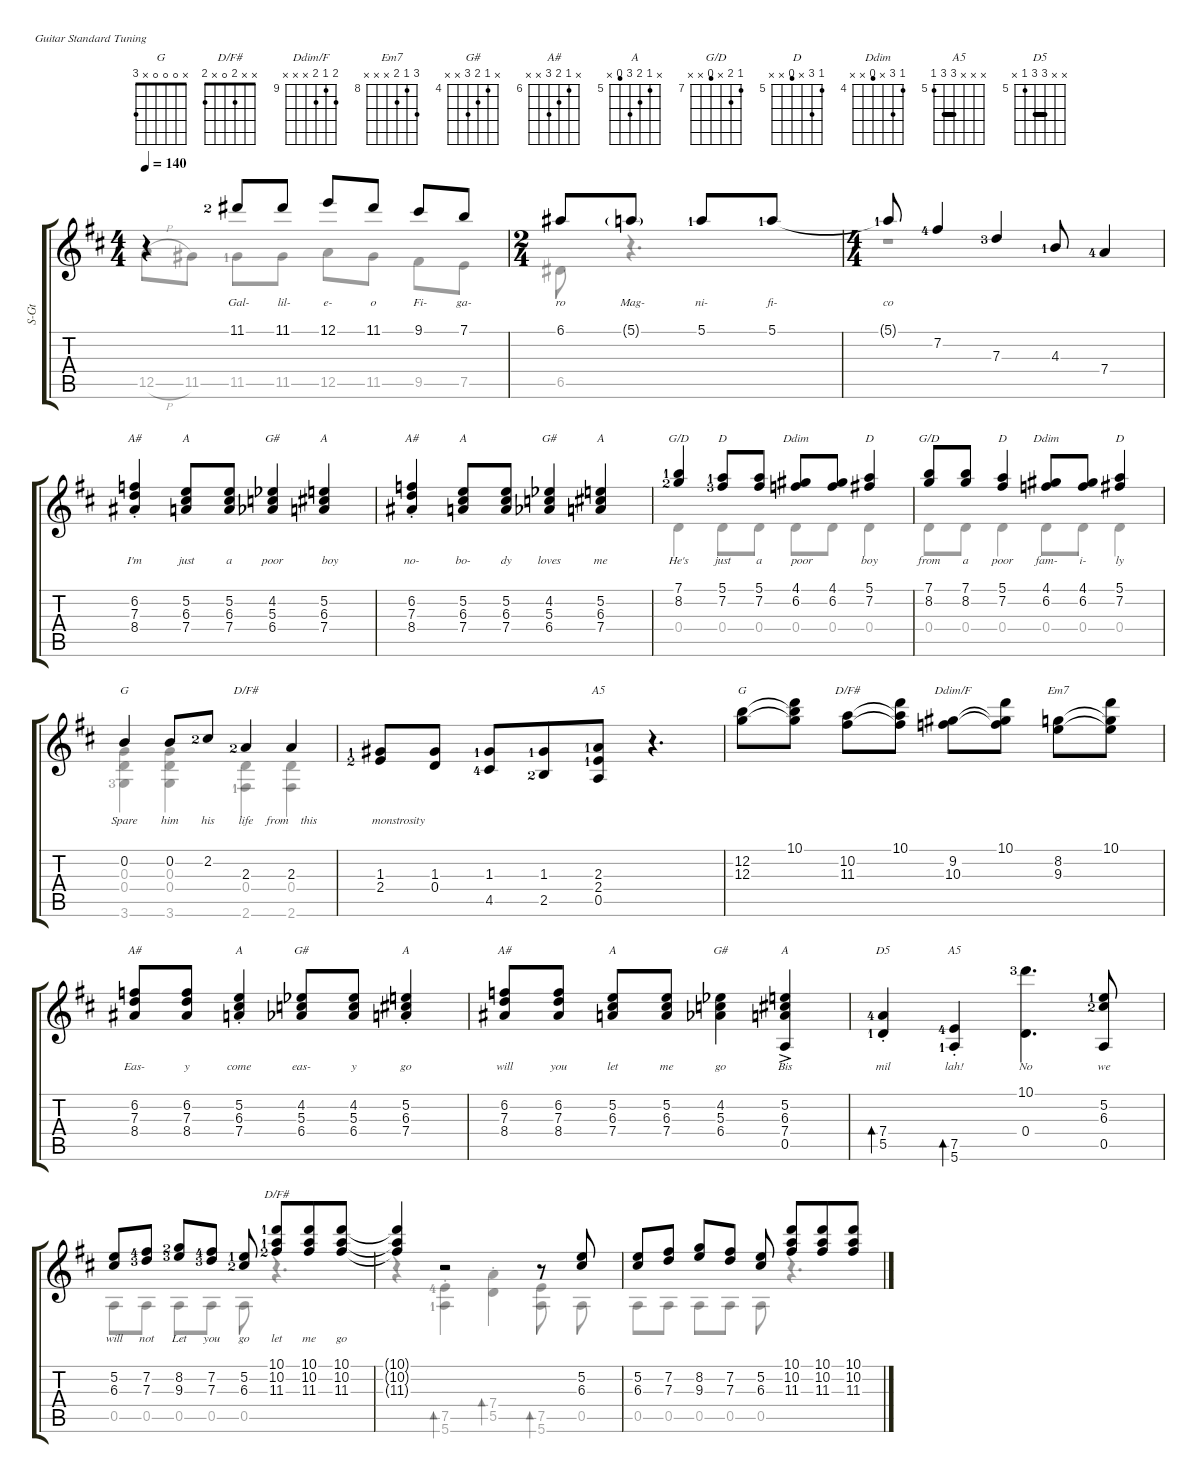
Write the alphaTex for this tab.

\defaultSystemsLayout 4
\hideDynamics
\bracketExtendMode groupsimilarinstruments
\otherSystemsTrackNameOrientation horizontal
\defaultBarNumberDisplay Hide
\track ("Classic Guitar\n" "S-Gt") {instrument acousticguitarnylon}
\staff {score tabs}
\tuning (E4 B3 G3 D3 A2 E2)
\chord ("G" 10 12 12 x x x) {firstfret 10}
\chord ("D/F#" 10 10 11 x x x) {firstfret 10 barre 10}
\chord ("Ddim/F" 10 9 10 x x x) {firstfret 9}
\chord ("Em7" 10 8 9 x x x) {firstfret 8}
\chord ("G#" x 4 5 6 x x) {firstfret 4}
\chord ("A#" x 6 7 8 x x) {firstfret 6}
\chord ("A" x 5 6 7 x x) {firstfret 5}
\chord ("G/D" 7 8 x 6 x x) {firstfret 7}
\chord ("D" 5 7 x 4 x x) {firstfret 5}
\chord ("Ddim" 4 6 x 3 x x) {firstfret 4}
\chord ("G" x 0 0 0 x 3)
\chord ("D/F#" x x 2 0 x 2)
\chord ("A5" x x 2 2 0 x) {barre 2}
\chord ("A" x 5 6 7 4 x) {firstfret 5}
\chord ("D5" x x 7 7 5 x) {firstfret 5 barre 7}
\chord ("A5" x x x 7 7 5) {firstfret 5 barre 7}
\voice
\ts (4 4)
\beaming (8 2 2 2 2)
\tempo 140
\clef g2
\scale
0.927857
\ks d
r.4{dy mf beam Up} 11.1{lf 3 acc #}.8{lyrics (0 " Gal-") lyrics (1 "") lyrics (2 "") lyrics (3 "") lyrics (4 "") beam Up} 11.1{acc #}.8{lyrics (0 " lil-") lyrics (1 "") lyrics (2 "") lyrics (3 "") lyrics (4 "") beam Up} 12.1{acc forcenatural}.8{lyrics (0 "e-") lyrics (1 "") lyrics (2 "") lyrics (3 "") lyrics (4 "") beam Up} 11.1{acc #}.8{lyrics (0 "o") lyrics (1 "") lyrics (2 "") lyrics (3 "") lyrics (4 "") beam Up} 9.1{acc #}.8{lyrics (0 " Fi-") lyrics (1 "") lyrics (2 "") lyrics (3 "") lyrics (4 "") beam Up} 7.1{acc forcenatural}.8{lyrics (0 "ga-") lyrics (1 "") lyrics (2 "") lyrics (3 "") lyrics (4 "") beam Up} |
\ts (2 4)
\beaming (8 2 2)
6.1{acc #}.8{lyrics (0 "ro") lyrics (1 "") lyrics (2 "") lyrics (3 "") lyrics (4 "") beam Up} 5.1{g acc forcenatural}.8{lyrics (0 " Mag-") lyrics (1 "") lyrics (2 "") lyrics (3 "") lyrics (4 "") beam Up} 5.1{lf 2 acc forcenatural}.8{lyrics (0 "ni-") lyrics (1 "") lyrics (2 "") lyrics (3 "") lyrics (4 "") beam Up} 5.1{lf 2 acc forcenatural}.8{lyrics (0 "fi-") lyrics (1 "") lyrics (2 "") lyrics (3 "") lyrics (4 "") beam Up} |
\ts (4 4)
\beaming (8 2 2 2 2)
\scale
0.484292 5.1{t lf 2 acc forcenatural}.8{lyrics (0 "co") lyrics (1 "") lyrics (2 "") lyrics (3 "") lyrics (4 "") beam Up} 7.2{lf 5 acc #}.4{beam Up} 7.3{lf 4 acc forcenatural}.4{beam Up} 4.3{lf 2 acc forcenatural}.8{beam Up} 7.4{lf 5 acc forcenatural}.4{beam Up} |
(6.2{st acc forcenatural} 7.3{st acc forcenatural} 8.4{st acc #}).4{ch "A#" lyrics (0 "I'm") lyrics (1 "") lyrics (2 "") lyrics (3 "") lyrics (4 "") beam Up} (5.2{acc forcenatural} 6.3{acc #} 7.4{acc forcenatural}).8{ch "A" lyrics (0 "just") lyrics (1 "") lyrics (2 "") lyrics (3 "") lyrics (4 "") beam Up} (7.4{acc forcenatural} 6.3{acc #} 5.2{acc forcenatural}).8{lyrics (0 "a") lyrics (1 "") lyrics (2 "") lyrics (3 "") lyrics (4 "") beam Up} (4.2{acc b} 5.3{acc forcenatural} 6.4{acc b}).4{ch "G#" lyrics (0 "poor") lyrics (1 "") lyrics (2 "") lyrics (3 "") lyrics (4 "") beam Up} (5.2{acc forcenatural} 6.3{acc #} 7.4{acc forcenatural}).4{ch "A" lyrics (0 "    boy") lyrics (1 "") lyrics (2 "") lyrics (3 "") lyrics (4 "") beam Up} |
(6.2{st acc forcenatural} 7.3{st acc forcenatural} 8.4{st acc #}).4{ch "A#" lyrics (0 "no-") lyrics (1 "") lyrics (2 "") lyrics (3 "") lyrics (4 "") beam Up} (5.2{acc forcenatural} 6.3{acc #} 7.4{acc forcenatural}).8{ch "A" lyrics (0 "bo-") lyrics (1 "") lyrics (2 "") lyrics (3 "") lyrics (4 "") beam Up} (7.4{acc forcenatural} 6.3{acc #} 5.2{acc forcenatural}).8{lyrics (0 "dy") lyrics (1 "") lyrics (2 "") lyrics (3 "") lyrics (4 "") beam Up} (4.2{acc b} 5.3{acc forcenatural} 6.4{acc b}).4{ch "G#" lyrics (0 "loves") lyrics (1 "") lyrics (2 "") lyrics (3 "") lyrics (4 "") beam Up} (5.2{acc forcenatural} 6.3{acc #} 7.4{acc forcenatural}).4{ch "A" lyrics (0 "me") lyrics (1 "") lyrics (2 "") lyrics (3 "") lyrics (4 "") beam Up} |
(7.1{lf 2 acc forcenatural} 8.2{lf 3 acc forcenatural}).4{ch "G/D" lyrics (0 "He's") lyrics (1 "") lyrics (2 "") lyrics (3 "") lyrics (4 "") beam Up} (7.2{lf 4 acc #} 5.1{lf 2 acc forcenatural}).8{ch "D" lyrics (0 "just") lyrics (1 "") lyrics (2 "") lyrics (3 "") lyrics (4 "") beam Up} (7.2{acc #} 5.1{acc forcenatural}).8{lyrics (0 "a") lyrics (1 "") lyrics (2 "") lyrics (3 "") lyrics (4 "") beam Up} (4.1{acc #} 6.2{acc forcenatural}).8{ch "Ddim" lyrics (0 "    poor") lyrics (1 "") lyrics (2 "") lyrics (3 "") lyrics (4 "") beam Up} (6.2{acc forcenatural} 4.1{acc #}).8{beam Up} (7.2{acc #} 5.1{acc forcenatural}).4{ch "D" lyrics (0 "boy") lyrics (1 "") lyrics (2 "") lyrics (3 "") lyrics (4 "") beam Up} |
\scale
0.368817 (7.1{acc forcenatural} 8.2{acc forcenatural}).8{ch "G/D" lyrics (0 "from") lyrics (1 "") lyrics (2 "") lyrics (3 "") lyrics (4 "") beam Up} (7.1{acc forcenatural} 8.2{acc forcenatural}).8{lyrics (0 "a") lyrics (1 "") lyrics (2 "") lyrics (3 "") lyrics (4 "") beam Up} (7.2{acc #} 5.1{acc forcenatural}).4{ch "D" lyrics (0 "poor") lyrics (1 "") lyrics (2 "") lyrics (3 "") lyrics (4 "") beam Up} (4.1{acc #} 6.2{acc forcenatural}).8{ch "Ddim" lyrics (0 "fam-") lyrics (1 "") lyrics (2 "") lyrics (3 "") lyrics (4 "") beam Up} (6.2{acc forcenatural} 4.1{acc #}).8{lyrics (0 "i-") lyrics (1 "") lyrics (2 "") lyrics (3 "") lyrics (4 "") beam Up} (7.2{acc #} 5.1{acc forcenatural}).4{ch "D" lyrics (0 "ly") lyrics (1 "") lyrics (2 "") lyrics (3 "") lyrics (4 "") beam Up} |
\scale
0.220427 0.2{acc forcenatural}.4{ch "G" lyrics (0 "Spare") lyrics (1 "") lyrics (2 "") lyrics (3 "") lyrics (4 "") beam Up} 0.2{acc forcenatural}.8{lyrics (0 "him") lyrics (1 "") lyrics (2 "") lyrics (3 "") lyrics (4 "") beam Up} 2.2{lf 3 acc #}.8{lyrics (0 "his") lyrics (1 "") lyrics (2 "") lyrics (3 "") lyrics (4 "") beam Up} 2.3{lf 3 acc forcenatural}.4{ch "D/F#" lyrics (0 "life") lyrics (1 "") lyrics (2 "") lyrics (3 "") lyrics (4 "") beam Up} 2.3{acc forcenatural}.4{lyrics (0 "from    this") lyrics (1 "") lyrics (2 "") lyrics (3 "") lyrics (4 "") beam Up} |
\scale
0.185533 (2.4{lf 3 acc forcenatural} 1.3{lf 2 acc #}).8{lyrics (0 "            monstrosity") lyrics (1 "") lyrics (2 "") lyrics (3 "") lyrics (4 "") beam Up} (0.4{acc forcenatural} 1.3{acc #}).8{beam Up} (1.3{lf 2 acc #} 4.5{lf 5 acc #}).8{beam Up} (2.5{lf 3 acc forcenatural} 1.3{lf 2 acc #}).8{beam Up beam merge} (0.5{acc forcenatural} 2.4{lf 2 acc forcenatural} 2.3{lf 2 acc forcenatural}).8{ch "A5" beam Up beam merge} r.4{d beam Up} |
\scale
0.275536 (12.2{acc forcenatural} 12.3{acc forcenatural}).8{ch "G" beam Down beam merge} (10.1{acc forcenatural} 12.2{t acc forcenatural} 12.3{t acc forcenatural}).8{beam Down beam split} (11.3{acc #} 10.2{acc forcenatural}).8{ch "D/F#" beam Down beam merge} (10.1{acc forcenatural} 11.3{t acc #} 10.2{t acc forcenatural}).8{beam Down} (9.2{acc #} 10.3{acc forcenatural}).8{ch "Ddim/F" beam Down} (10.1{acc forcenatural} 9.2{t acc #} 10.3{t acc forcenatural}).8{beam Down beam split} (8.2{acc forcenatural} 9.3{acc forcenatural}).8{ch "Em7" beam Down} (10.1{acc forcenatural} 9.3{t acc forcenatural} 8.2{t acc forcenatural}).8{beam Down} |
\scale
0.405978 (6.2{acc forcenatural} 7.3{acc forcenatural} 8.4{acc #}).8{ch "A#" lyrics (0 "Eas-") lyrics (1 "") lyrics (2 "") lyrics (3 "") lyrics (4 "") beam Up} (8.4{acc #} 7.3{acc forcenatural} 6.2{acc forcenatural}).8{lyrics (0 "y") lyrics (1 "") lyrics (2 "") lyrics (3 "") lyrics (4 "") beam Up} (5.2{st acc forcenatural} 6.3{st acc #} 7.4{st acc forcenatural}).4{ch "A" lyrics (0 "come") lyrics (1 "") lyrics (2 "") lyrics (3 "") lyrics (4 "") beam Up} (4.2{acc b} 5.3{acc forcenatural} 6.4{acc b}).8{ch "G#" lyrics (0 "eas-") lyrics (1 "") lyrics (2 "") lyrics (3 "") lyrics (4 "") beam Up} (6.4{acc b} 5.3{acc forcenatural} 4.2{acc b}).8{lyrics (0 "y") lyrics (1 "") lyrics (2 "") lyrics (3 "") lyrics (4 "") beam Up} (5.2{st acc forcenatural} 6.3{st acc #} 7.4{st acc forcenatural}).4{ch "A" lyrics (0 "go") lyrics (1 "") lyrics (2 "") lyrics (3 "") lyrics (4 "") beam Up} |
(6.2{acc forcenatural} 7.3{acc forcenatural} 8.4{acc #}).8{ch "A#" lyrics (0 "will") lyrics (1 "") lyrics (2 "") lyrics (3 "") lyrics (4 "") beam Up} (8.4{acc #} 7.3{acc forcenatural} 6.2{acc forcenatural}).8{lyrics (0 "you") lyrics (1 "") lyrics (2 "") lyrics (3 "") lyrics (4 "") beam Up} (5.2{acc forcenatural} 6.3{acc #} 7.4{acc forcenatural}).8{ch "A" lyrics (0 "let") lyrics (1 "") lyrics (2 "") lyrics (3 "") lyrics (4 "") beam Up} (5.2{acc forcenatural} 6.3{acc #} 7.4{acc forcenatural}).8{lyrics (0 "me") lyrics (1 "") lyrics (2 "") lyrics (3 "") lyrics (4 "") beam Up} (4.2{acc b} 5.3{acc forcenatural} 6.4{acc b}).4{ch "G#" lyrics (0 "go") lyrics (1 "") lyrics (2 "") lyrics (3 "") lyrics (4 "") beam Down} (5.2{ac acc forcenatural} 6.3{ac acc #} 7.4{ac acc forcenatural} 0.5{ac acc forcenatural}).4{ch "A" lyrics (0 "Bis") lyrics (1 "") lyrics (2 "") lyrics (3 "") lyrics (4 "") beam Up} |
(7.4{st lf 5 acc forcenatural} 5.5{st lf 2 acc forcenatural}).4{bd 30 ch "D5" lyrics (0 "mil") lyrics (1 "") lyrics (2 "") lyrics (3 "") lyrics (4 "") beam Up beam split} (7.5{st lf 5 acc forcenatural} 5.6{st lf 2 acc forcenatural}).4{bd 30 ch "A5" lyrics (0 "lah!") lyrics (1 "") lyrics (2 "") lyrics (3 "") lyrics (4 "") beam Up} (10.1{lf 4 acc forcenatural} 0.4{acc forcenatural}).4{d lyrics (0 "No") lyrics (1 "") lyrics (2 "") lyrics (3 "") lyrics (4 "") beam Down} (5.2{lf 2 acc forcenatural} 6.3{lf 3 acc #} 0.5{acc forcenatural}).8{lyrics (0 "we") lyrics (1 "") lyrics (2 "") lyrics (3 "") lyrics (4 "") beam Up} |
\scale
1.08197 (5.2{acc forcenatural} 6.3{acc #}).8{lyrics (0 "will") lyrics (1 "") lyrics (2 "") lyrics (3 "") lyrics (4 "") beam Up} (7.3{lf 4 acc forcenatural} 7.2{lf 5 acc #}).8{lyrics (0 "not") lyrics (1 "") lyrics (2 "") lyrics (3 "") lyrics (4 "") beam Up beam split} (8.2{lf 3 acc forcenatural} 9.3{lf 4 acc forcenatural}).8{lyrics (0 "Let") lyrics (1 "") lyrics (2 "") lyrics (3 "") lyrics (4 "") beam Up} (7.3{lf 4 acc forcenatural} 7.2{lf 5 acc #}).8{lyrics (0 "you") lyrics (1 "") lyrics (2 "") lyrics (3 "") lyrics (4 "") beam Up} (5.2{lf 2 acc forcenatural} 6.3{lf 3 acc #}).8{lyrics (0 "go") lyrics (1 "") lyrics (2 "") lyrics (3 "") lyrics (4 "") beam Up beam split} (10.2{lf 2 acc forcenatural} 10.1{lf 2 acc forcenatural} 11.3{lf 3 acc #}).8{ch "D/F#" lyrics (0 "let") lyrics (1 "") lyrics (2 "") lyrics (3 "") lyrics (4 "") beam Up beam merge} (10.1{acc forcenatural} 10.2{acc forcenatural} 11.3{acc #}).8{lyrics (0 "me") lyrics (1 "") lyrics (2 "") lyrics (3 "") lyrics (4 "") beam Up} (10.1{acc forcenatural} 10.2{acc forcenatural} 11.3{acc #}).8{lyrics (0 "go") lyrics (1 "") lyrics (2 "") lyrics (3 "") lyrics (4 "") beam Up} |
\scale
0.918035 (10.1{t acc forcenatural} 10.2{t acc forcenatural} 11.3{t acc #}).4{beam Up} r.2{beam Up} r.8{beam Up} (5.2{acc forcenatural} 6.3{acc #}).8{beam Up} |
\scale
1.0148 (5.2{acc forcenatural} 6.3{acc #}).8{beam Up} (7.3{acc forcenatural} 7.2{acc #}).8{beam Up beam split} (8.2{acc forcenatural} 9.3{acc forcenatural}).8{beam Up} (7.3{acc forcenatural} 7.2{acc #}).8{beam Up} (5.2{acc forcenatural} 6.3{acc #}).8{beam Up beam split} (10.2{acc forcenatural} 10.1{acc forcenatural} 11.3{acc #}).8{beam Up beam merge} (10.1{acc forcenatural} 10.2{acc forcenatural} 11.3{acc #}).8{beam Up} (10.1{acc forcenatural} 10.2{acc forcenatural} 11.3{acc #}).8{beam Up}
\voice
\clef g2
\ottava regular
\simile none
\scale
0.927857
\ks d
12.5{h acc forcenatural}.8{dy mf beam Down} 11.5{acc #}.8{beam Down} 11.5{lf 2 acc #}.8{beam Down} 11.5{acc #}.8{beam Down} 12.5{acc forcenatural}.8{beam Down} 11.5{acc #}.8{beam Down} 9.5{acc #}.8{beam Down} 7.5{acc forcenatural}.8{beam Down} |
6.5{acc #}.8{beam Down} r.4{d beam Down} |
\scale
0.484292 r.1{beam Down} |
|
|
0.4{acc forcenatural}.4{beam Down} 0.4{acc forcenatural}.8{beam Down} 0.4{acc forcenatural}.8{beam Down} 0.4{acc forcenatural}.8{beam Down} 0.4{acc forcenatural}.8{beam Down} 0.4{acc forcenatural}.4{beam Down} |
\scale
0.368817 0.4{acc forcenatural}.8{beam Down} 0.4{acc forcenatural}.8{beam Down} 0.4{acc forcenatural}.4{beam Down} 0.4{acc forcenatural}.8{beam Down} 0.4{acc forcenatural}.8{beam Down} 0.4{acc forcenatural}.4{beam Down} |
\scale
0.220427 (3.6{lf 4 acc forcenatural} 0.4{acc forcenatural} 0.3{acc forcenatural}).4{beam Down} (0.3{acc forcenatural} 0.4{acc forcenatural} 3.6{acc forcenatural}).4{beam Down} (2.6{lf 2 acc #} 0.4{acc forcenatural}).4{beam Down} (0.4{acc forcenatural} 2.6{acc #}).4{beam Down} |
\scale
0.185533 |
\scale
0.275536 |
\scale
0.405978 |
|
|
\scale
1.08197 0.5{acc forcenatural}.8{beam Down} 0.5{acc forcenatural}.8{beam Down beam split} 0.5{acc forcenatural}.8{beam Down} 0.5{acc forcenatural}.8{beam Down} 0.5{acc forcenatural}.8{beam Down} r.4{d beam Down} |
\scale
0.918035 r.4{beam Down} (7.5{st lf 5 acc forcenatural} 5.6{st lf 2 acc forcenatural}).4{bd 30 beam Down beam merge} (5.5{st acc forcenatural} 7.4{st acc forcenatural}).4{bd 30 beam Down} (7.5{acc forcenatural} 5.6{acc forcenatural}).8{bd 30 beam Down beam split} 0.5{acc forcenatural}.8{beam Down} |
\scale
1.0148 0.5{acc forcenatural}.8{beam Down} 0.5{acc forcenatural}.8{beam Down} 0.5{acc forcenatural}.8{beam Down} 0.5{acc forcenatural}.8{beam Down} 0.5{acc forcenatural}.8{beam Down} r.4{d beam Down}
